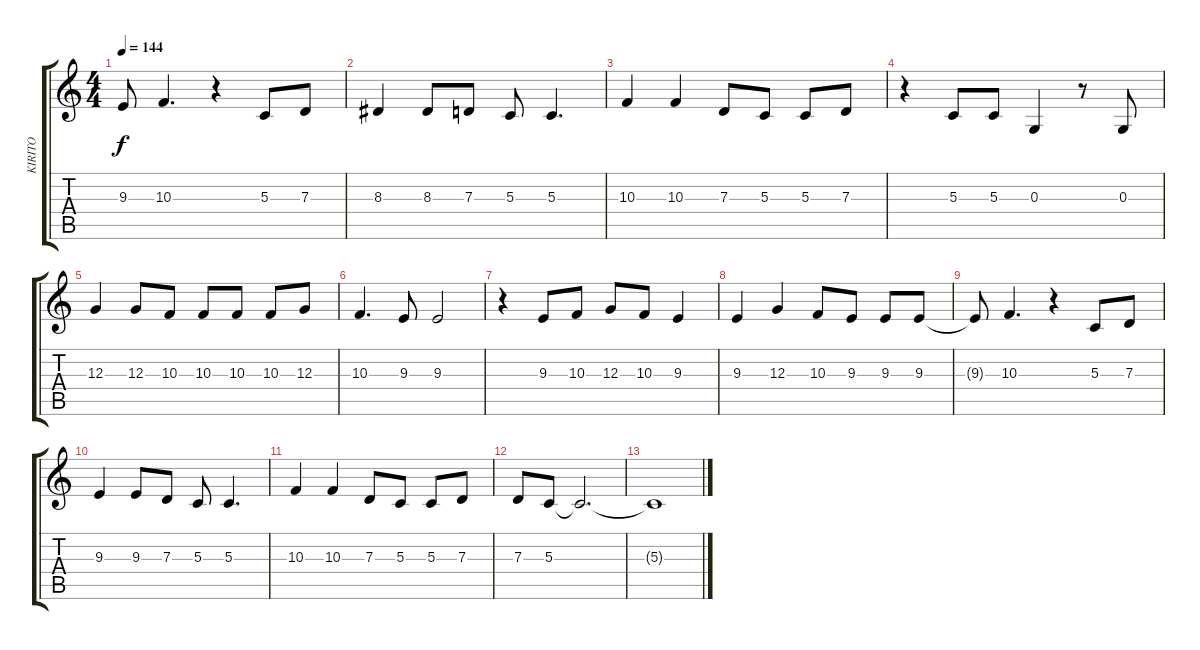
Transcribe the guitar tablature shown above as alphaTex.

\track ("KIRITO" "KIRITO") {instrument lead6voice}
\staff {score tabs}
\tuning (E4 B3 G3 D3 A2 E2) {hide}
\ts (4 4)
\tempo 144
\clef g2
\ks c
9.3{t}.8{dy f} 10.3.4{d} r.4 5.3.8 7.3.8 |
8.3.4 8.3.8 7.3.8 5.3.8 5.3.4{d} |
10.3.4 10.3.4 7.3.8 5.3.8 5.3.8 7.3.8 |
r.4 5.3.8 5.3.8 0.3.4 r.8 0.3.8 |
12.3.4 12.3.8 10.3.8 10.3.8 10.3.8 10.3.8 12.3.8 |
10.3.4{d} 9.3.8 9.3.2 |
r.4 9.3.8 10.3.8 12.3.8 10.3.8 9.3.4 |
9.3.4 12.3.4 10.3.8 9.3.8 9.3.8 9.3.8 |
9.3{t}.8 10.3.4{d} r.4 5.3.8 7.3.8 |
9.3.4 9.3.8 7.3.8 5.3.8 5.3.4{d} |
10.3.4 10.3.4 7.3.8 5.3.8 5.3.8 7.3.8 |
7.3.8 5.3.8 5.3{t}.2{d} |
5.3{t}.1
